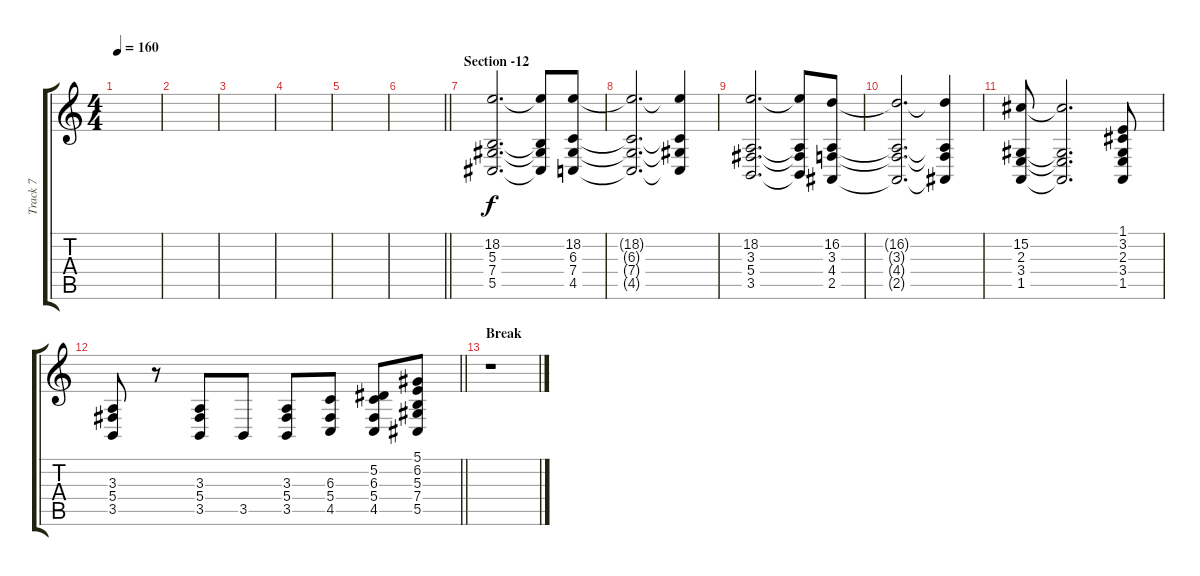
\track ("Track 7" "Track 7") {instrument pad3polysynth}
\staff {score tabs}
\tuning (Eb4 Bb3 Gb3 Db3 Ab2 Db2) {hide}
\ts (4 4)
\tempo 160
\clef g2
\ks c
|
|
|
|
|
\barLineRight lightlight
|
\section ("" "Section -12")
(18.2 5.3 7.4 5.5).2{d balance 8} (18.2{t} 5.3{t} 7.4{t} 5.5{t}).8 (18.2 6.3 7.4 4.5).8 |
(18.2{t} 6.3{t} 7.4{t} 4.5{t}).2{d} (18.2{t} 6.3{t} 7.4{t} 4.5{t}).4 |
(18.2 3.3 5.4 3.5).2{d} (18.2{t} 3.3{t} 5.4{t} 3.5{t}).8 (16.2 3.3 4.4 2.5).8 |
(16.2{t} 3.3{t} 4.4{t} 2.5{t}).2{d} (16.2{t} 3.3{t} 4.4{t} 2.5{t}).4 |
(15.2 2.3 3.4 1.5).8 (15.2{t} 2.3{t} 3.4{t} 1.5{t}).2{d} (1.1 3.2 2.3 3.4 1.5).8 |
\barLineRight lightlight
(3.3 5.4 3.5).8 r.8 (3.3 5.4 3.5).8 3.5.8 (3.3 5.4 3.5).8 (6.3 5.4 4.5).8 (5.2 6.3 5.4 4.5).8 (5.1 6.2 5.3 7.4 5.5).8 |
\section ("" "Break")
r.1{balance 0}
